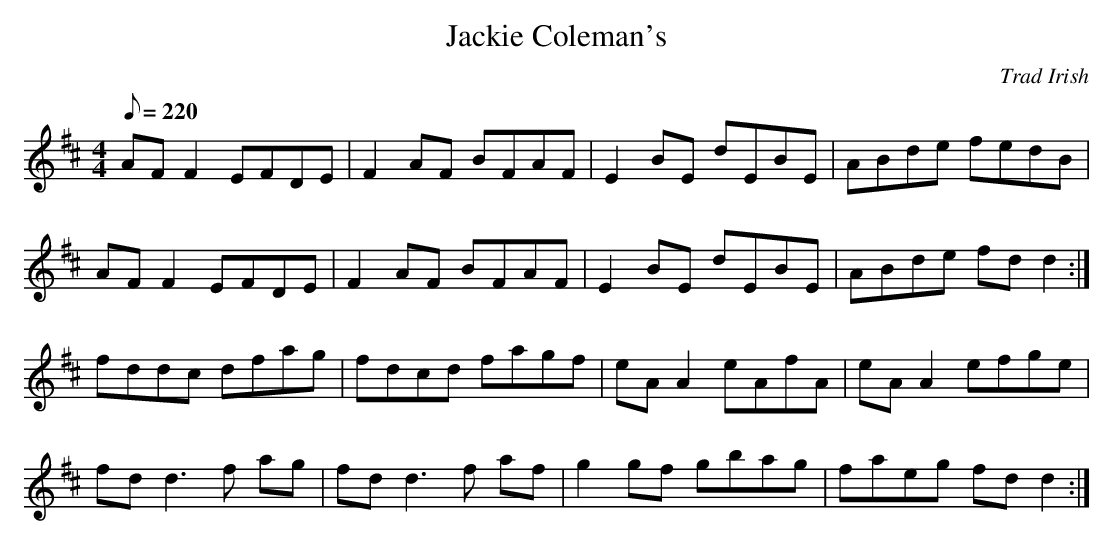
X:1
T:Jackie Coleman's
M:4/4
L:1/8
Q:220
C:Trad Irish
K:D
AF F2 EFDE|F2 AF BFAF|E2 BE dEBE|ABde fedB|!
AF F2 EFDE|F2 AF BFAF|E2 BE dEBE|ABde fd d2:|!
fddc dfag|fdcd fagf|eA A2 eAfA|eA A2 efge|!
fd d3 f ag|fd d3 f af|g2 gf gbag|faeg fd d2:|!
